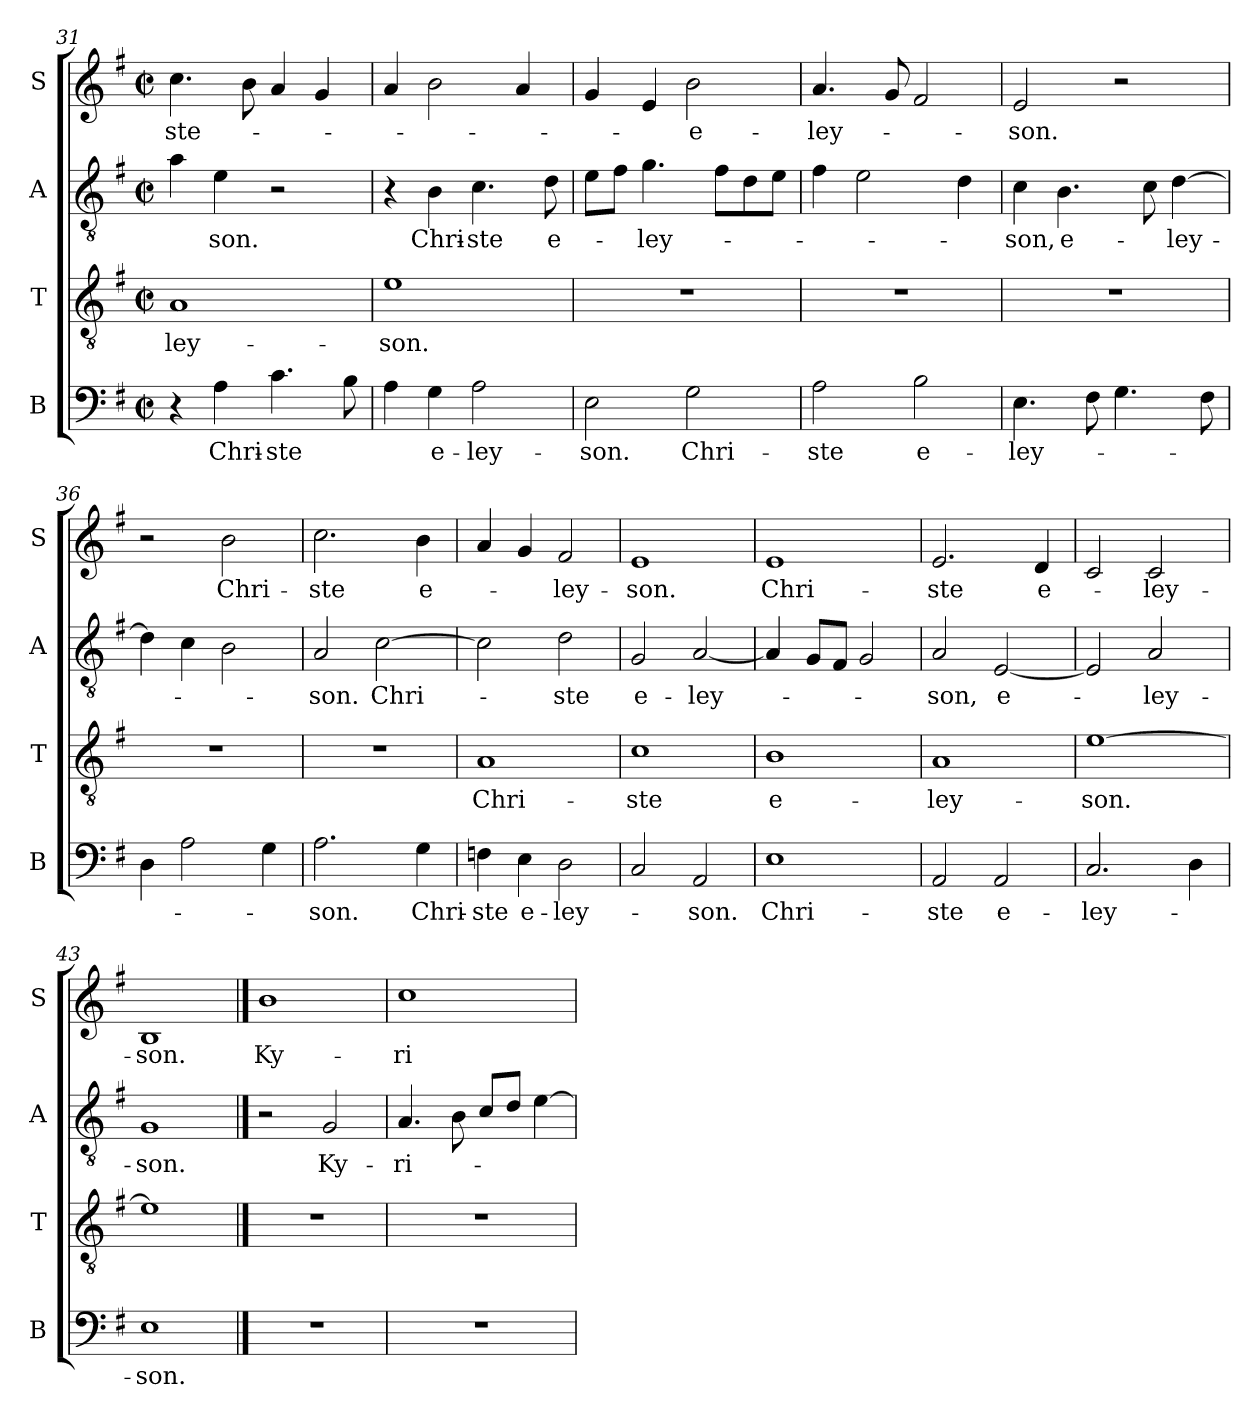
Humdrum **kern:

**kern	**text	**kern	**text	**kern	**text	**kern	**text
*part4	*part4	*part3	*part3	*part2	*part2	*part1	*part1
*staff4	*staff4	*staff3	*staff3	*staff2	*staff2	*staff1	*staff1
*I"B	*	*I"T	*	*I"A	*	*I"S	*
*I'B	*	*I'T	*	*I'A	*	*I'S	*
*clefF4	*	*clefGv2	*	*clefGv2	*	*clefG2	*
*k[f#]	*	*k[f#]	*	*k[f#]	*	*k[f#]	*
*M2/2	*	*M2/2	*	*M2/2	*	*M2/2	*
*met(c|)	*	*met(c|)	*	*met(c|)	*	*met(c|)	*
=31	=31	=31	=31	=31	=31	=31	=31
4r	.	1A	-ley-	4a\	.	4.cc\	-ste-
4A\	Chri-	.	.	4e\	-son.	.	.
.	.	.	.	.	.	8b\	.
4.c\	-ste	.	.	2r	.	4a/	.
.	.	.	.	.	.	4g/	.
8B\	.	.	.	.	.	.	.
=32	=32	=32	=32	=32	=32	=32	=32
4A\	.	1e	-son.	4r	.	4a/	.
4G\	e-	.	.	4B\	Chri-	2b\	.
2A\	-ley-	.	.	4.c\	-ste	.	.
.	.	.	.	.	.	4a/	.
.	.	.	.	8d\	e-	.	.
=33	=33	=33	=33	=33	=33	=33	=33
2E\	-son.	1r	.	8e\L	.	4g/	.
.	.	.	.	8f#\J	.	.	.
.	.	.	.	4.g\	-ley-	4e/	.
2G\	Chri-	.	.	.	.	2b\	-e-
.	.	.	.	8f#\L	.	.	.
.	.	.	.	8d\	.	.	.
.	.	.	.	8e\J	.	.	.
=34	=34	=34	=34	=34	=34	=34	=34
2A\	-ste	1r	.	4f#\	.	4.a/	-ley-
.	.	.	.	2e\	.	.	.
.	.	.	.	.	.	8g/	.
2B\	e-	.	.	.	.	2f#/	.
.	.	.	.	4d\	.	.	.
=35	=35	=35	=35	=35	=35	=35	=35
4.E\	-ley-	1r	.	4c\	-son,	2e/	-son.
.	.	.	.	4.B\	e-	.	.
8F#\	.	.	.	.	.	.	.
4.G\	.	.	.	.	.	2r	.
.	.	.	.	8c\	.	.	.
.	.	.	.	[4d\	-ley-	.	.
8F#\	.	.	.	.	.	.	.
=36	=36	=36	=36	=36	=36	=36	=36
4D\	.	1r	.	4d\]	.	2r	.
2A\	.	.	.	4c\	.	.	.
.	.	.	.	2B\	.	2b\	Chri-
4G\	.	.	.	.	.	.	.
=37	=37	=37	=37	=37	=37	=37	=37
2.A\	-son.	1r	.	2A/	-son.	2.cc\	-ste
.	.	.	.	[2c\	Chri-	.	.
4G\	Chri-	.	.	.	.	4b\	e-
=38	=38	=38	=38	=38	=38	=38	=38
4Fn\	-ste	1A	Chri-	2c\]	.	4a/	.
4E\	e-	.	.	.	.	4g/	.
2D\	-ley-	.	.	2d\	-ste	2f#/	-ley-
=39	=39	=39	=39	=39	=39	=39	=39
2C/	.	1c	-ste	2G/	e-	1e	-son.
2AA/	-son.	.	.	[2A/	-ley-	.	.
=40	=40	=40	=40	=40	=40	=40	=40
1E	Chri-	1B	e-	4A/]	.	1e	Chri-
.	.	.	.	8G/L	.	.	.
.	.	.	.	8F#/J	.	.	.
.	.	.	.	2G/	.	.	.
=41	=41	=41	=41	=41	=41	=41	=41
2AA/	-ste	1A	-ley-	2A/	-son,	2.e/	-ste
2AA/	e-	.	.	[2E/	e-	.	.
.	.	.	.	.	.	4d/	e-
=42	=42	=42	=42	=42	=42	=42	=42
*	*	*	*	*	*	*MM92	*
2.C/	-ley-	[1e	-son.	2E/]	.	2c/	.
.	.	.	.	2A/	-ley-	2c/	-ley-
4D\	.	.	.	.	.	.	.
=43	=43	=43	=43	=43	=43	=43	=43
1E	-son.	1e]	.	1G	-son.	1B	-son.
==44	==44	==44	==44	==44	==44	==44	==44
*	*	*	*	*	*	*MM112	*
1r	.	1r	.	2r	.	1b	Ky-
.	.	.	.	2G/	Ky-	.	.
=45	=45	=45	=45	=45	=45	=45	=45
1r	.	1r	.	4.A/	-ri-	1cc	-ri-
.	.	.	.	8B\	.	.	.
.	.	.	.	8c/L	.	.	.
.	.	.	.	8d/J	.	.	.
.	.	.	.	[4e\	.	.	.
=	=	=	=	=	=	=	=
*-	*-	*-	*-	*-	*-	*-	*-
